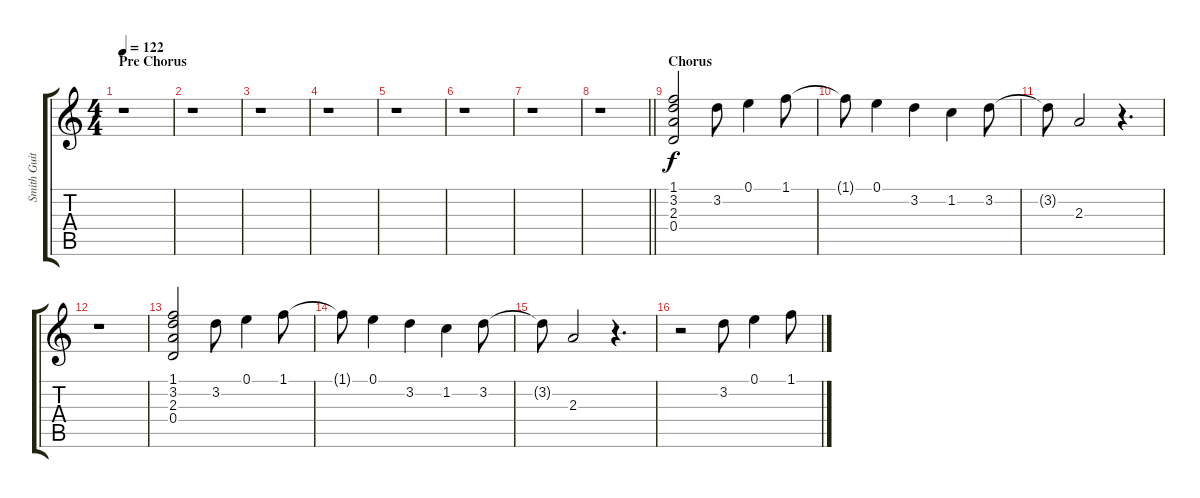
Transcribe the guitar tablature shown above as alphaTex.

\track ("Smith Guitar" "Smith Guit") {instrument electricguitarclean}
\staff {score tabs}
\tuning (E4 B3 G3 D3 A2 E2) {hide}
\ts (4 4)
\section ("" "Pre Chorus")
\tempo 122
\clef g2
\ks c
r.1{dy f} |
r.1 |
r.1 |
r.1 |
r.1 |
r.1 |
r.1 |
\barLineRight lightlight
r.1 |
\section ("" "Chorus")
(1.1 3.2 2.3 0.4).2 3.2.8 0.1.4 1.1.8 |
1.1{t}.8 0.1.4 3.2.4 1.2.4 3.2.8 |
3.2{t}.8 2.3.2 r.4{d} |
r.1 |
(1.1 3.2 2.3 0.4).2 3.2.8 0.1.4 1.1.8 |
1.1{t}.8 0.1.4 3.2.4 1.2.4 3.2.8 |
3.2{t}.8 2.3.2 r.4{d} |
r.2 3.2.8 0.1.4 1.1.8
